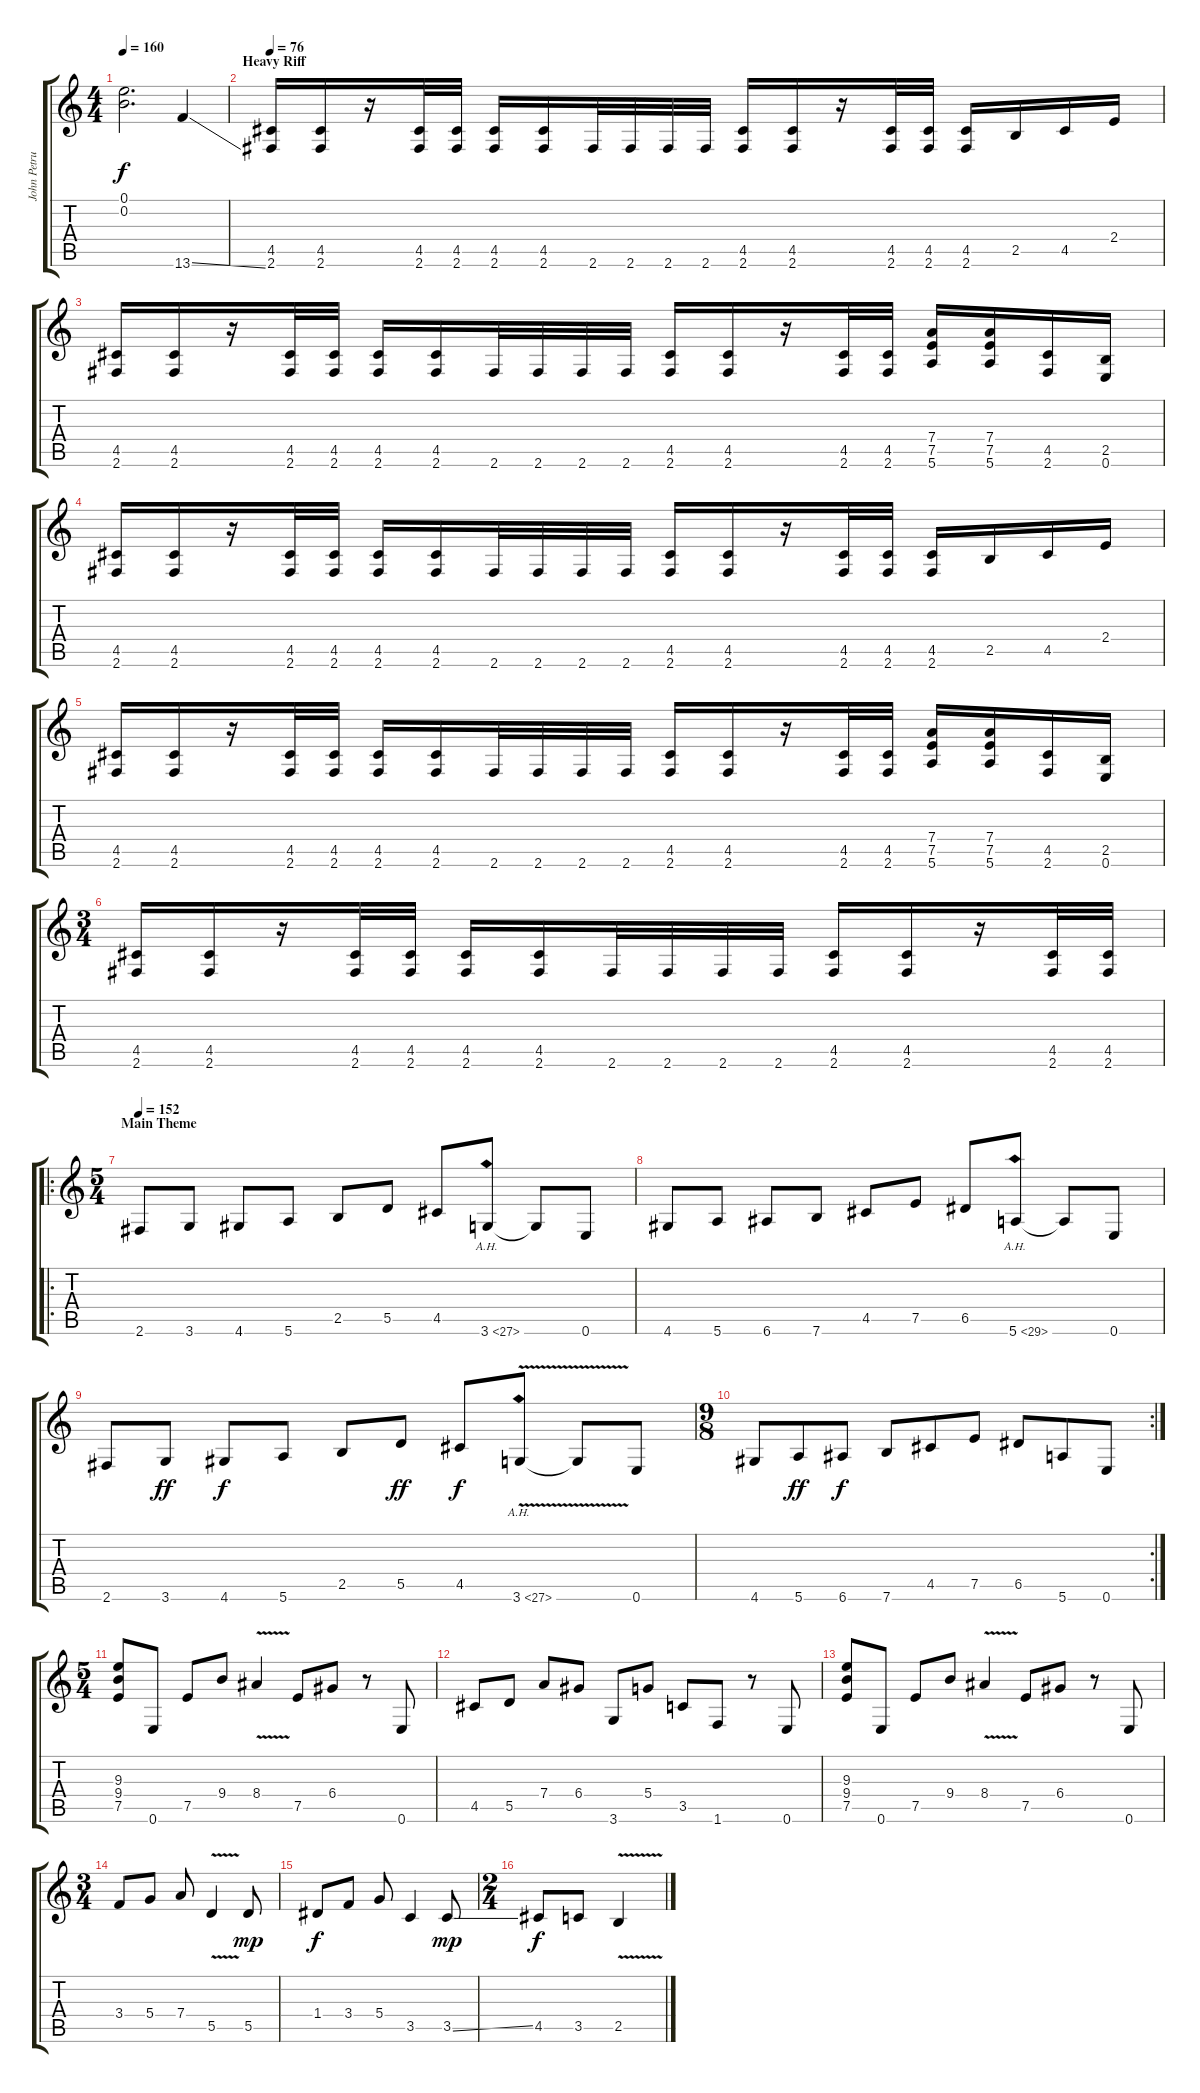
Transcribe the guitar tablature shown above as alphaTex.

\track ("John Petrucci (Guitar 1)" "John Petru") {instrument distortionguitar}
\staff {score tabs}
\tuning (E4 B3 G3 D3 A2 E2) {hide}
\ts (4 4)
\tempo 160
\clef g2
\ks c
(0.1{t} 0.2{t}).2{d dy f} 13.6{ss}.4 |
\section ("" "Heavy Riff")
\tempo 76
(4.5 2.6).16 (4.5 2.6).16 r.16 (4.5 2.6).32 (4.5 2.6).32 (4.5 2.6).16 (4.5 2.6).16 2.6.32 2.6.32 2.6.32 2.6.32 (4.5 2.6).16 (4.5 2.6).16 r.16 (4.5 2.6).32 (4.5 2.6).32 (4.5 2.6).16 2.5.16 4.5.16 2.4.16 |
(4.5 2.6).16 (4.5 2.6).16 r.16 (4.5 2.6).32 (4.5 2.6).32 (4.5 2.6).16 (4.5 2.6).16 2.6.32 2.6.32 2.6.32 2.6.32 (4.5 2.6).16 (4.5 2.6).16 r.16 (4.5 2.6).32 (4.5 2.6).32 (7.4 7.5 5.6).16 (7.4 7.5 5.6).16 (4.5 2.6).16 (2.5 0.6).16 |
(4.5 2.6).16 (4.5 2.6).16 r.16 (4.5 2.6).32 (4.5 2.6).32 (4.5 2.6).16 (4.5 2.6).16 2.6.32 2.6.32 2.6.32 2.6.32 (4.5 2.6).16 (4.5 2.6).16 r.16 (4.5 2.6).32 (4.5 2.6).32 (4.5 2.6).16 2.5.16 4.5.16 2.4.16 |
(4.5 2.6).16 (4.5 2.6).16 r.16 (4.5 2.6).32 (4.5 2.6).32 (4.5 2.6).16 (4.5 2.6).16 2.6.32 2.6.32 2.6.32 2.6.32 (4.5 2.6).16 (4.5 2.6).16 r.16 (4.5 2.6).32 (4.5 2.6).32 (7.4 7.5 5.6).16 (7.4 7.5 5.6).16 (4.5 2.6).16 (2.5 0.6).16 |
\ts (3 4)
(4.5 2.6).16 (4.5 2.6).16 r.16 (4.5 2.6).32 (4.5 2.6).32 (4.5 2.6).16 (4.5 2.6).16 2.6.32 2.6.32 2.6.32 2.6.32 (4.5 2.6).16 (4.5 2.6).16 r.16 (4.5 2.6).32 (4.5 2.6).32 |
\ro
\ts (5 4)
\section ("" "Main Theme")
\tempo 152
2.6.8 3.6.8 4.6.8 5.6.8 2.5.8 5.5.8 4.5.8 3.6{ah 24}.8 3.6{t}.8 0.6.8 |
4.6.8 5.6.8 6.6.8 7.6.8 4.5.8 7.5.8 6.5.8 5.6{ah 24}.8 5.6{t}.8 0.6.8 |
2.6.8 3.6.8{dy ff} 4.6.8{dy f} 5.6.8 2.5.8 5.5.8{dy ff} 4.5.8{dy f} 3.6{ah 24 v}.8 3.6{t}.8 0.6.8 |
\rc 2
\ts (9 8)
4.6.8 5.6.8{dy ff} 6.6.8{dy f} 7.6.8 4.5.8 7.5.8 6.5.8 5.6.8 0.6.8 |
\ts (5 4)
(9.3 9.4 7.5).8 0.6.8 7.5.8 9.4.8 8.4{v}.4 7.5.8 6.4.8 r.8 0.6.8 |
4.5.8 5.5.8 7.4.8 6.4.8 3.6.8 5.4.8 3.5.8 1.6.8 r.8 0.6.8 |
(9.3 9.4 7.5).8 0.6.8 7.5.8 9.4.8 8.4{v}.4 7.5.8 6.4.8 r.8 0.6.8 |
\ts (3 4)
3.4.8 5.4.8 7.4.8 5.5{v}.4 5.5.8{dy mp} |
1.4.8{dy f} 3.4.8 5.4.8 3.5.4 3.5{ss}.8{dy mp} |
\ts (2 4)
4.5.8{dy f} 3.5.8 2.5{v}.4
